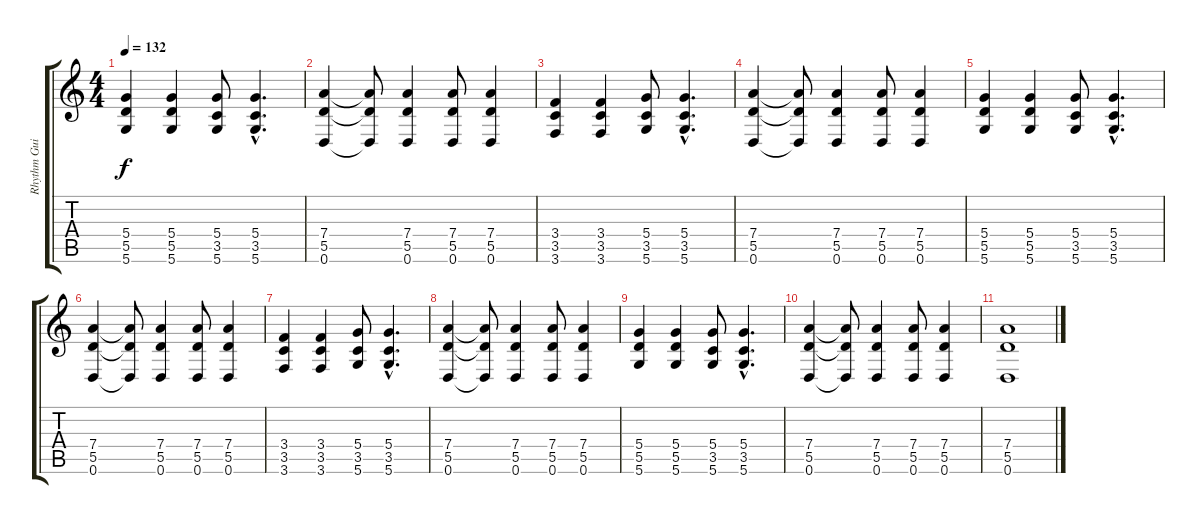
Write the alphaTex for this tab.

\track ("Rhythm Guitar 2" "Rhythm Gui") {instrument distortionguitar}
\staff {score tabs}
\tuning (E4 B3 G3 D3 A2 D2) {hide}
\ts (4 4)
\tempo 132
\clef g2
\ks c
(5.4 5.5 5.6).4{dy f} (5.4 5.5 5.6).4 (5.4 3.5 5.6).8 (5.4{hac} 3.5{hac} 5.6{hac}).4{d} |
(7.4 5.5 0.6).4 (7.4{t} 5.5{t} 0.6{t}).8 (7.4 5.5 0.6).4 (7.4 5.5 0.6).8 (7.4 5.5 0.6).4 |
(3.4 3.5 3.6).4 (3.4 3.5 3.6).4 (5.4 3.5 5.6).8 (5.4{hac} 3.5{hac} 5.6{hac}).4{d} |
(7.4 5.5 0.6).4 (7.4{t} 5.5{t} 0.6{t}).8 (7.4 5.5 0.6).4 (7.4 5.5 0.6).8 (7.4 5.5 0.6).4 |
(5.4 5.5 5.6).4 (5.4 5.5 5.6).4 (5.4 3.5 5.6).8 (5.4{hac} 3.5{hac} 5.6{hac}).4{d} |
(7.4 5.5 0.6).4 (7.4{t} 5.5{t} 0.6{t}).8 (7.4 5.5 0.6).4 (7.4 5.5 0.6).8 (7.4 5.5 0.6).4 |
(3.4 3.5 3.6).4 (3.4 3.5 3.6).4 (5.4 3.5 5.6).8 (5.4{hac} 3.5{hac} 5.6{hac}).4{d} |
(7.4 5.5 0.6).4 (7.4{t} 5.5{t} 0.6{t}).8 (7.4 5.5 0.6).4 (7.4 5.5 0.6).8 (7.4 5.5 0.6).4 |
(5.4 5.5 5.6).4 (5.4 5.5 5.6).4 (5.4 3.5 5.6).8 (5.4{hac} 3.5{hac} 5.6{hac}).4{d} |
(7.4 5.5 0.6).4 (7.4{t} 5.5{t} 0.6{t}).8 (7.4 5.5 0.6).4 (7.4 5.5 0.6).8 (7.4 5.5 0.6).4 |
(7.4 5.5 0.6).1
